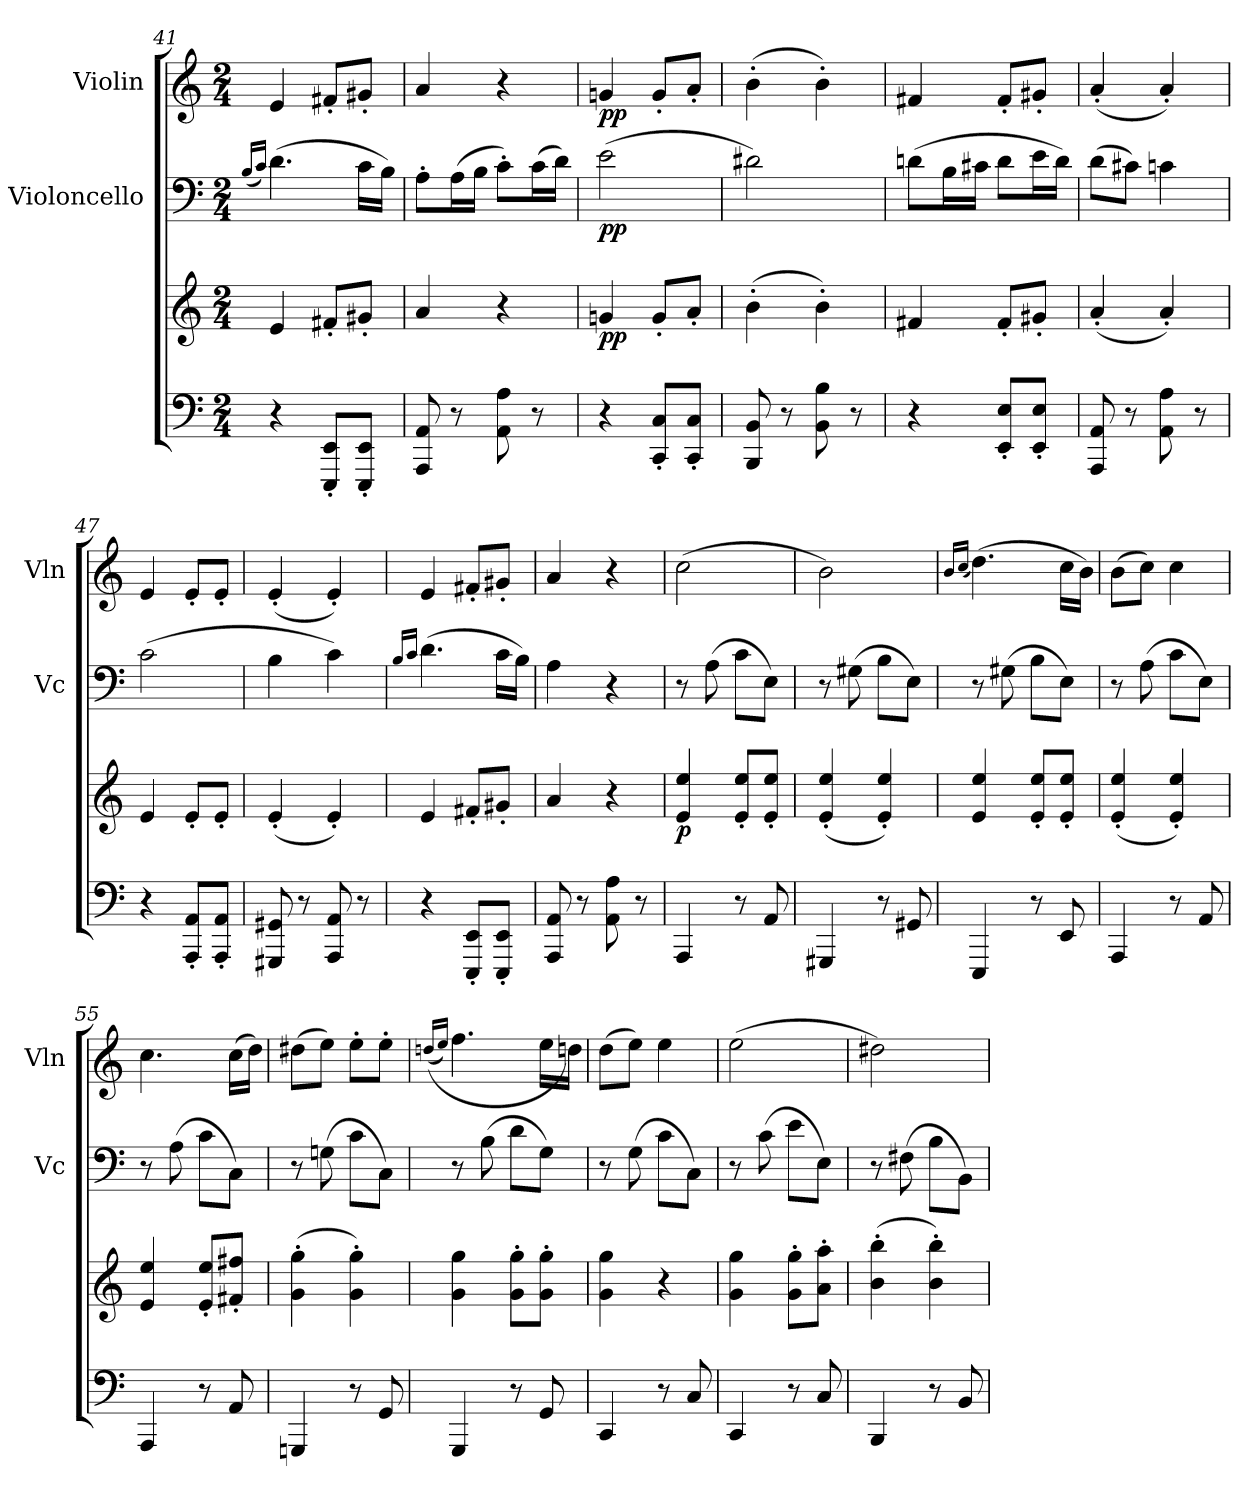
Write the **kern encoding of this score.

**kern	**kern	**dynam	**kern	**dynam	**kern	**dynam
*part3	*part3	*part3	*part2	*part2	*part1	*part1
*staff4	*staff3	*staff3/4	*staff2	*staff2	*staff1	*staff1
*	*	*	*I"Violoncello	*	*I"Violin	*
*	*	*	*I'Vc	*	*I'Vln	*
*clefF4	*clefG2	*	*clefF4	*	*clefG2	*
*k[]	*k[]	*	*k[]	*	*k[]	*
*M2/4	*M2/4	*	*M2/4	*	*M2/4	*
=41	=41	=41	=41	=41	=41	=41
.	.	.	(<16qqB/LL	.	.	.
.	.	.	16qqc/JJ)	.	.	.
4r	4e/	.	(>4.d\	.	4e/	.
8EEE'/ 8EE'/L	8f#X'/L	.	.	.	8f#X'/L	.
8EEE'/ 8EE'/J	8g#X'/J	.	16c\LL	.	8g#X'/J	.
.	.	.	16B\JJ)	.	.	.
=42	=42	=42	=42	=42	=42	=42
8AAA/ 8AA/	4a/	.	8A'\L	.	4a/	.
8r	.	.	(>16A\L	.	.	.
.	.	.	16B\JJ	.	.	.
8AA\ 8A\	4r	.	8c'\L)	.	4r	.
8r	.	.	(>16c\L	.	.	.
.	.	.	16d\JJ)	.	.	.
=43	=43	=43	=43	=43	=43	=43
!	!	!LO:DY:b	!	!LO:DY:b	!	!LO:DY:b
4r	4gn/	pp	(>2e\	pp	4gn/	pp
8CC'/ 8C'/L	8g'/L	.	.	.	8g'/L	.
8CC'/ 8C'/J	8a'/J	.	.	.	8a'/J	.
=44	=44	=44	=44	=44	=44	=44
8BBB/ 8BB/	(>4b'\	.	2d#X\)	.	(>4b'\	.
8r	.	.	.	.	.	.
8BB\ 8B\	4b'\)	.	.	.	4b'\)	.
8r	.	.	.	.	.	.
=45	=45	=45	=45	=45	=45	=45
4r	4f#X/	.	(>8dn\L	.	4f#X/	.
.	.	.	16B\L	.	.	.
.	.	.	16c#X\JJ	.	.	.
8EE'/ 8E'/L	8f#'/L	.	8d\L	.	8f#'/L	.
8EE'/ 8E'/J	8g#X'/J	.	16e\L	.	8g#X'/J	.
.	.	.	16d\JJ)	.	.	.
=46	=46	=46	=46	=46	=46	=46
8AAA/ 8AA/	(<4a'/	.	(>8d\L	.	(<4a'/	.
8r	.	.	8c#X\J)	.	.	.
8AA\ 8A\	4a'/)	.	4cn\	.	4a'/)	.
8r	.	.	.	.	.	.
=47	=47	=47	=47	=47	=47	=47
4r	4e/	.	(>2c\	.	4e/	.
8AAA'/ 8AA'/L	8e'/L	.	.	.	8e'/L	.
8AAA'/ 8AA'/J	8e'/J	.	.	.	8e'/J	.
=48	=48	=48	=48	=48	=48	=48
8GGG#X/ 8GG#X/	(<4e'/	.	4B\	.	(<4e'/	.
8r	.	.	.	.	.	.
8AAA/ 8AA/	4e'/)	.	4c\)	.	4e'/)	.
8r	.	.	.	.	.	.
=49	=49	=49	=49	=49	=49	=49
.	.	.	16qqB/LL	.	.	.
.	.	.	16qqc/JJ	.	.	.
4r	4e/	.	(>4.d\	.	4e/	.
8EEE'/ 8EE'/L	8f#X'/L	.	.	.	8f#X'/L	.
8EEE'/ 8EE'/J	8g#X'/J	.	16c\LL	.	8g#X'/J	.
.	.	.	16B\JJ)	.	.	.
=50	=50	=50	=50	=50	=50	=50
8AAA/ 8AA/	4a/	.	4A\	.	4a/	.
8r	.	.	.	.	.	.
8AA\ 8A\	4r	.	4r	.	4r	.
8r	.	.	.	.	.	.
=51	=51	=51	=51	=51	=51	=51
!	!	!LO:DY:b	!	!	!	!LO:DY:b
!	!	!	!	!	!	!LO:DY:n=1:b
4AAA/	4e/ 4ee/	p	8r	.	(>2cc\	p cresc.  poco a poco
!	!	!	!	!LO:DY:b	!	!
!	!	!	!	!LO:DY:n=1:b	!	!
.	.	.	(>8A\	p cresc.  poco a poco	.	.
!	!	!LO:DY:b	!	!	!	!
8r	8e'/ 8ee'/L	cresc.  poco a poco	8c\L	.	.	.
8AA/	8e'/ 8ee'/J	.	8E\J)	.	.	.
=52	=52	=52	=52	=52	=52	=52
4GGG#X/	(<4e'/ 4ee'/	.	8r	.	2b\)	.
.	.	.	(>8G#X\	.	.	.
8r	4e'/ 4ee'/)	.	8B\L	.	.	.
8GG#X/	.	.	8E\J)	.	.	.
=53	=53	=53	=53	=53	=53	=53
.	.	.	.	.	16qqb/LL	.
.	.	.	.	.	(<16qqcc/JJ	.
4EEE/	4e/ 4ee/	.	8r	.	(>4.dd\)	.
.	.	.	(>8G#X\	.	.	.
8r	8e'/ 8ee'/L	.	8B\L	.	.	.
8EE/	8e'/ 8ee'/J	.	8E\J)	.	16cc\LL	.
.	.	.	.	.	16b\JJ)	.
=54	=54	=54	=54	=54	=54	=54
4AAA/	(<4e'/ 4ee'/	.	8r	.	(>8b\L	.
.	.	.	(>8A\	.	8cc\J)	.
8r	4e'/ 4ee'/)	.	8c\L	.	4cc\	.
8AA/	.	.	8E\J)	.	.	.
=55	=55	=55	=55	=55	=55	=55
4AAA/	4e/ 4ee/	.	8r	.	4.cc\	.
.	.	.	(>8A\	.	.	.
8r	8e'/ 8ee'/L	.	8c\L	.	.	.
8AA/	8f#X'/ 8ff#X'/J	.	8C\J)	.	(>16cc\LL	.
.	.	.	.	.	16dd\JJ)	.
=56	=56	=56	=56	=56	=56	=56
4GGGn/	(>4g'\ 4gg'\	.	8r	.	(>8dd#X\L	.
.	.	.	(>8Gn\	.	8ee\J)	.
8r	4g'\ 4gg'\)	.	8c\L	.	8ee'\L	.
8GG/	.	.	8C\J)	.	8ee'\J	.
=57	=57	=57	=57	=57	=57	=57
.	.	.	.	.	(<(>16qqddn/LL	.
.	.	.	.	.	16qqee/JJ)	.
4GGG/	4g\ 4gg\	.	8r	.	4.ff\	.
.	.	.	(>8B\	.	.	.
8r	8g'\ 8gg'\L	.	8d\L	.	.	.
8GG/	8g'\ 8gg'\J	.	8G\J)	.	16ee\LL	.
.	.	.	.	.	16ddn\JJ)	.
=58	=58	=58	=58	=58	=58	=58
4CC/	4g\ 4gg\	.	8r	.	(>8dd\L	.
.	.	.	(>8G\	.	8ee\J)	.
8r	4r	.	8c\L	.	4ee\	.
8C/	.	.	8C\J)	.	.	.
=59	=59	=59	=59	=59	=59	=59
4CC/	4g\ 4gg\	.	8r	.	(>2ee\	.
.	.	.	(>8c\	.	.	.
8r	8g'\ 8gg'\L	.	8e\L	.	.	.
8C/	8a'\ 8aa'\J	.	8E\J)	.	.	.
=60	=60	=60	=60	=60	=60	=60
4BBB/	(>4b'\ 4bb'\	.	8r	.	2dd#X\)	.
.	.	.	(>8F#X\	.	.	.
8r	4b'\ 4bb'\)	.	8B\L	.	.	.
8BB/	.	.	8BB\J)	.	.	.
=	=	=	=	=	=	=
*-	*-	*-	*-	*-	*-	*-
